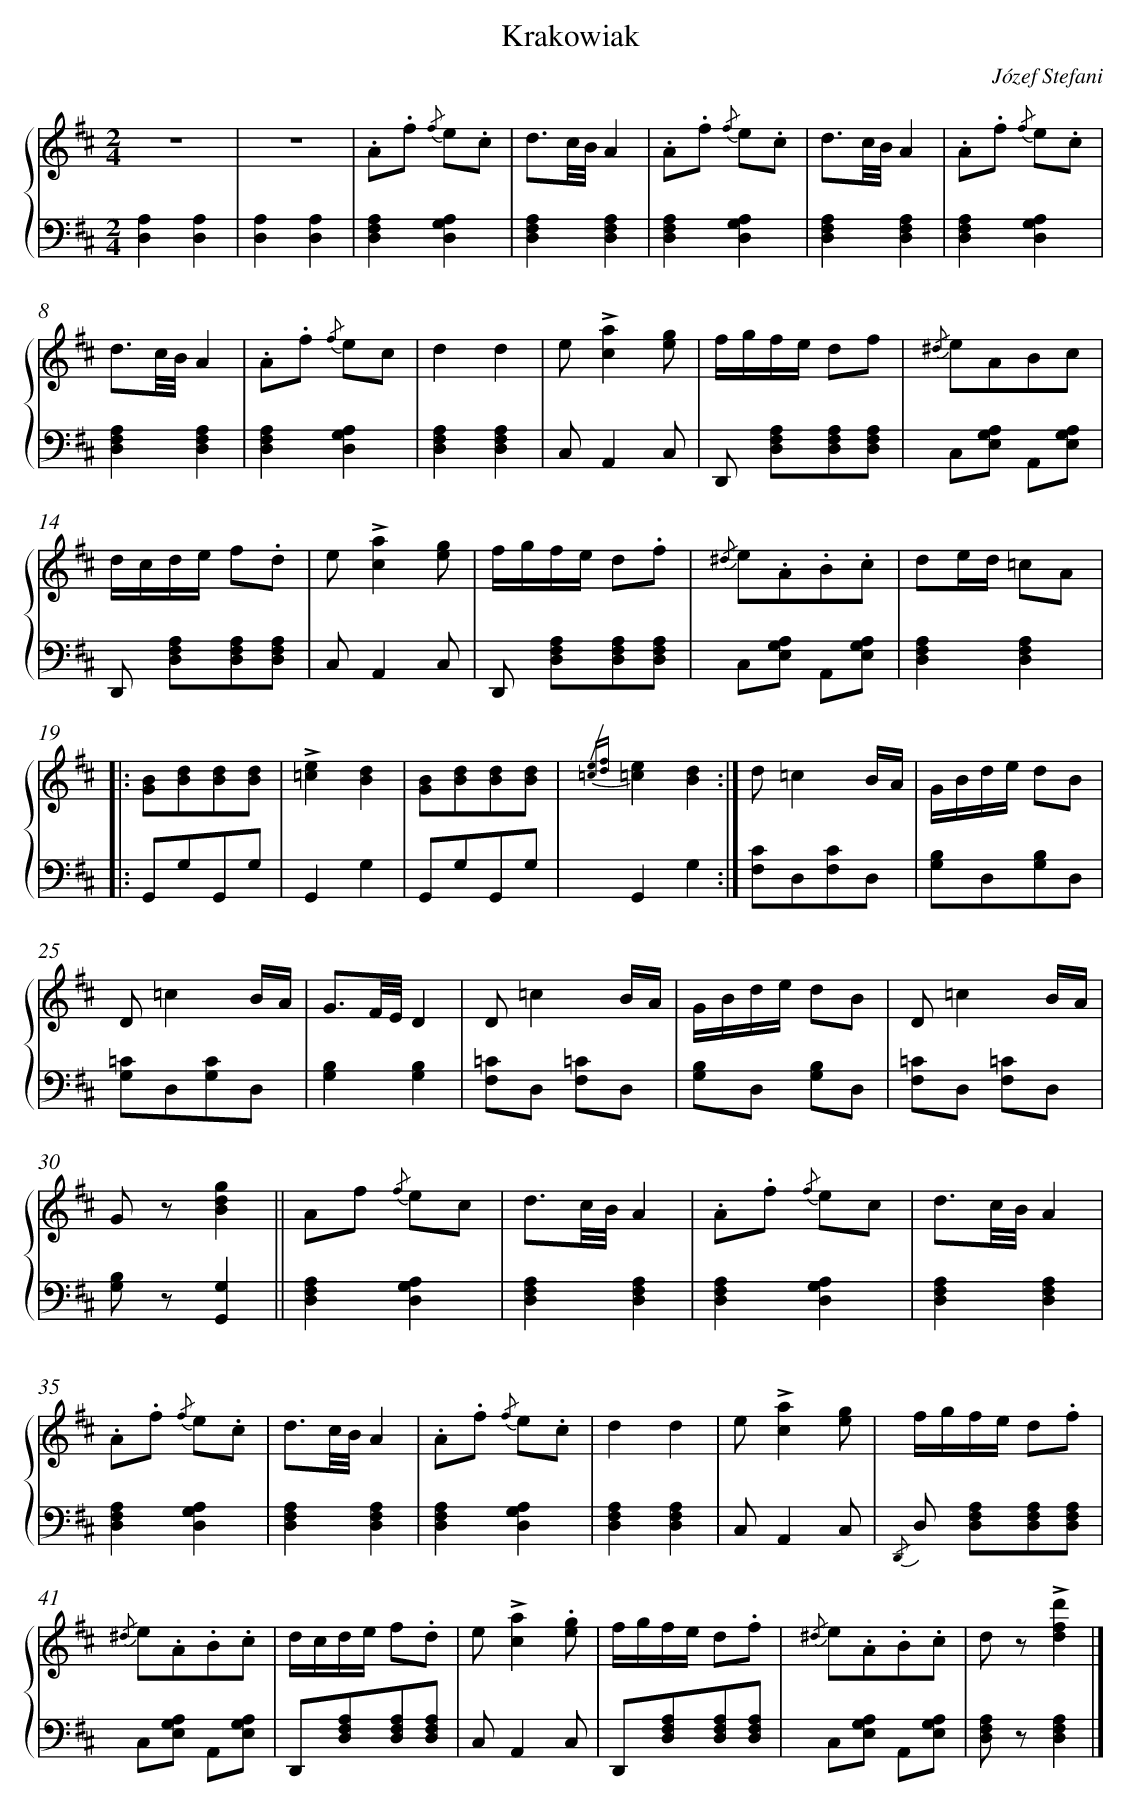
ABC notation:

X:1
T: Krakowiak
C: Józef Stefani
L: 1/8
M: 2/4
%%staves {1 2}
V: 1 clef=treble
V: 2 clef=bass
K: D
[V:1] z4 |
[V:2] [A,2D,2][A,2D,2] |
[V:1] z4 |
[V:2] [A,2D,2][A,2D,2] |
[V:1] .A.f {/f} e.c |
[V:2] [A,2F,2D,2][A,2G,2D,2] |
[V:1] d3/c//B//A2 |
[V:2] [A,2F,2D,2][A,2F,2D,2] |
[V:1] .A.f {/f} e.c |
[V:2] [A,2F,2D,2][A,2G,2D,2] |
[V:1] d3/c//B//A2 |
[V:2] [A,2F,2D,2][A,2F,2D,2] |
[V:1] .A.f {/f} e.c |
[V:2] [A,2F,2D,2][A,2G,2D,2] |
[V:1] d3/c//B//A2 |
[V:2] [A,2F,2D,2][A,2F,2D,2] |
[V:1] .A.f {/f} ec |
[V:2] [A,2F,2D,2][A,2G,2D,2] |
[V:1] d2d2 |
[V:2] [A,2F,2D,2][A,2F,2D,2] |
[V:1] e!accent![a2c2][ge] |
[V:2] C,A,,2C, |
[V:1] f/g/f/e/ df |
[V:2] D,, [A,F,D,][A,F,D,][A,F,D,] |
[V:1] {/^d} eABc |
[V:2] C,[A,G,E,] A,,[A,G,E,] |
[V:1] d/c/d/e/ f.d |
[V:2] D,, [A,F,D,][A,F,D,][A,F,D,] |
[V:1] e!accent![a2c2][ge] |
[V:2] C,A,,2C, |
[V:1] f/g/f/e/ d.f |
[V:2] D,, [A,F,D,][A,F,D,][A,F,D,] |
[V:1] {/^d} e.A.B.c |
[V:2] C,[A,G,E,] A,,[A,G,E,] |
[V:1] de/d/ =cA ]|:
[V:2] [A,2F,2D,2][A,2F,2D,2] ]|:
[V:1] [BG][dB][dB][dB] |
[V:2] G,,G,G,,G, |
[V:1] !accent![e2=c2][d2B2] |
[V:2] G,,2G,2 |
[V:1] [BG][dB][dB][dB] |
[V:2] G,,G,G,,G, |
[V:1] {/[e=c][fd]}[e2=c2][d2B2] :|]
[V:2] G,,2G,2 :|]
[V:1] d=c2B/A/ |
[V:2] [CF,]D,[CF,]D, |
[V:1] G/B/d/e/ dB |
[V:2] [B,G,]D,[B,G,]D, |
[V:1] D=c2B/A/ |
[V:2] [=CG,]D,[CG,]D, |
[V:1] G3/F//E//D2 |
[V:2] [B,2G,2][B,2G,2] |
[V:1] D=c2B/A/ |
[V:2] [=CF,]D, [=CF,]D, |
[V:1] G/B/d/e/ dB |
[V:2] [B,G,]D, [B,G,]D, |
[V:1] D=c2B/A/ |
[V:2] [=CF,]D, [=CF,]D, |
[V:1] G z[g2d2B2] ||
[V:2] [B,G,] z[G,2G,,2] ||
[V:1] Af {/f} ec |
[V:2] [A,2F,2D,2][A,2G,2D,2] |
[V:1] d3/c//B//A2 |
[V:2] [A,2F,2D,2][A,2F,2D,2] |
[V:1] .A.f {/f} ec |
[V:2] [A,2F,2D,2][A,2G,2D,2] |
[V:1] d3/c//B//A2 |
[V:2] [A,2F,2D,2][A,2F,2D,2] |
[V:1] .A.f {/f} e.c |
[V:2] [A,2F,2D,2][A,2G,2D,2] |
[V:1] d3/c//B//A2 |
[V:2] [A,2F,2D,2][A,2F,2D,2] |
[V:1] .A.f {/f} e.c |
[V:2] [A,2F,2D,2][A,2G,2D,2] |
[V:1] d2d2 |
[V:2] [A,2F,2D,2][A,2F,2D,2] |
[V:1] e!accent![a2c2][ge] |
[V:2] C,A,,2C, |
[V:1] f/g/f/e/ d.f |
[V:2] {/D,,} D, [A,F,D,][A,F,D,][A,F,D,] |
[V:1] {/^d} e.A.B.c |
[V:2] C,[A,G,E,] A,,[A,G,E,] |
[V:1] d/c/d/e/ f.d |
[V:2] D,,[A,F,D,][A,F,D,][A,F,D,] |
[V:1] e!accent![a2c2].[ge] |
[V:2] C,A,,2C, |
[V:1] f/g/f/e/ d.f |
[V:2] D,,[A,F,D,][A,F,D,][A,F,D,] |
[V:1] {/^d} e.A.B.c |
[V:2] C,[A,G,E,] A,,[A,G,E,] |
[V:1] d z!accent![d'2f2d2] |]
[V:2] [A,F,D,] z[A,2F,2D,2] |]
